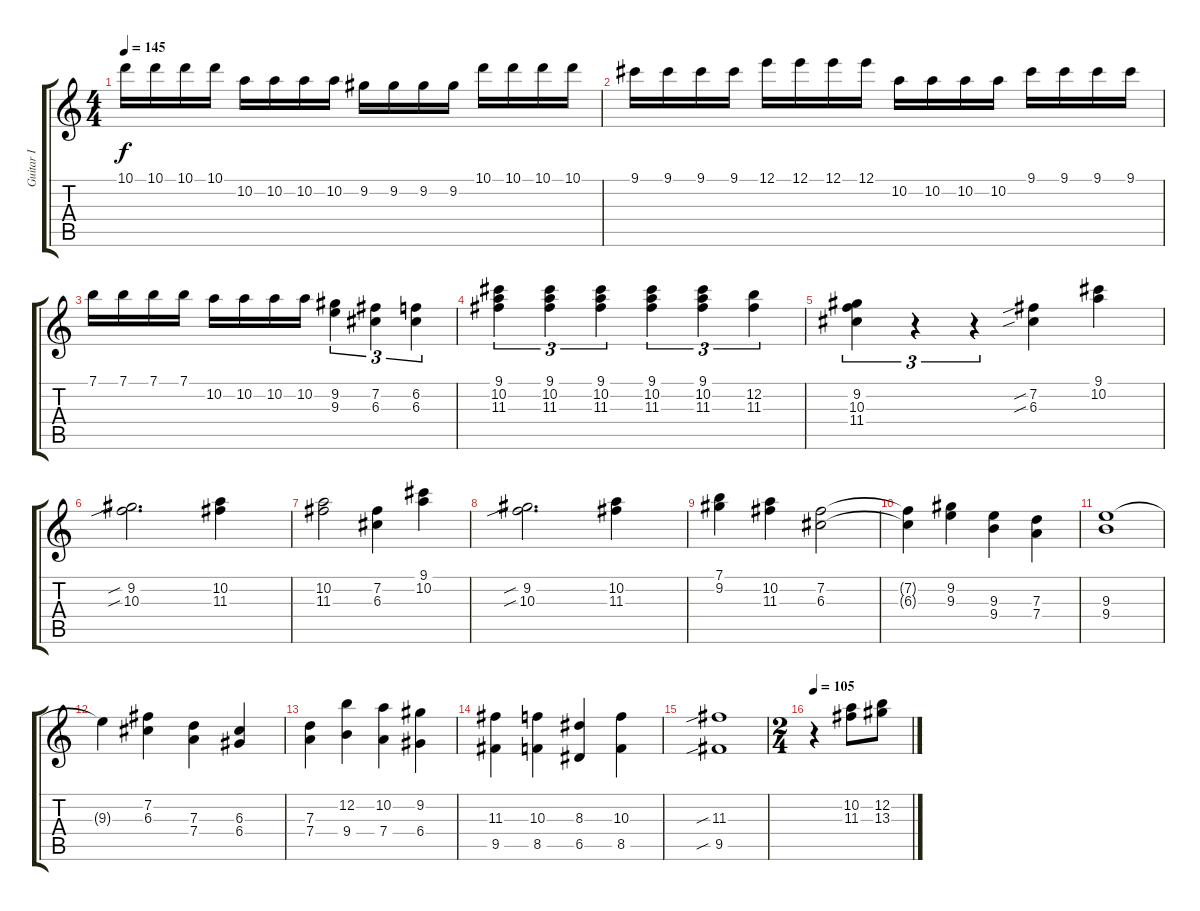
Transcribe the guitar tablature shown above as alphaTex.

\track ("Guitar I" "Guitar I") {instrument distortionguitar}
\staff {score tabs}
\tuning (E4 B3 G3 D3 A2 E2) {hide}
\ts (4 4)
\tempo 145
\clef g2
\ks c
10.1.16{dy f} 10.1.16 10.1.16 10.1.16 10.2.16 10.2.16 10.2.16 10.2.16 9.2.16 9.2.16 9.2.16 9.2.16 10.1.16 10.1.16 10.1.16 10.1.16 |
9.1.16 9.1.16 9.1.16 9.1.16 12.1.16 12.1.16 12.1.16 12.1.16 10.2.16 10.2.16 10.2.16 10.2.16 9.1.16 9.1.16 9.1.16 9.1.16 |
7.1.16 7.1.16 7.1.16 7.1.16 10.2.16 10.2.16 10.2.16 10.2.16 (9.2 9.3).4{tu (3 2)} (7.2 6.3).4{tu (3 2)} (6.2 6.3).4{tu (3 2)} |
(9.1 10.2 11.3).4{tu (3 2)} (9.1 10.2 11.3).4{tu (3 2)} (9.1 10.2 11.3).4{tu (3 2)} (9.1 10.2 11.3).4{tu (3 2)} (9.1 10.2 11.3).4{tu (3 2)} (12.2 11.3).4{tu (3 2)} |
(9.2 10.3 11.4).4{tu (3 2)} r.4{tu (3 2)} r.4{tu (3 2)} (7.2{sib} 6.3{sib}).4 (9.1 10.2).4 |
(9.2{sib} 10.3{sib}).2{d} (10.2 11.3).4 |
(10.2 11.3).2 (7.2 6.3).4 (9.1 10.2).4 |
(9.2{sib} 10.3{sib}).2{d} (10.2 11.3).4 |
(7.1 9.2).4 (10.2 11.3).4 (7.2 6.3).2 |
(7.2{t} 6.3{t}).4 (9.2 9.3).4 (9.3 9.4).4 (7.3 7.4).4 |
(9.3 9.4).1 |
9.3{t}.4 (7.2 6.3).4 (7.3 7.4).4 (6.3 6.4).4 |
(7.3 7.4).4 (12.2 9.4).4 (10.2 7.4).4 (9.2 6.4).4 |
(11.3 9.5).4 (10.3 8.5).4 (8.3 6.5).4 (10.3 8.5).4 |
(11.3{sib} 9.5{sib}).1 |
\ts (2 4)
\tempo 105
r.4 (10.2 11.3).8 (12.2 13.3).8
